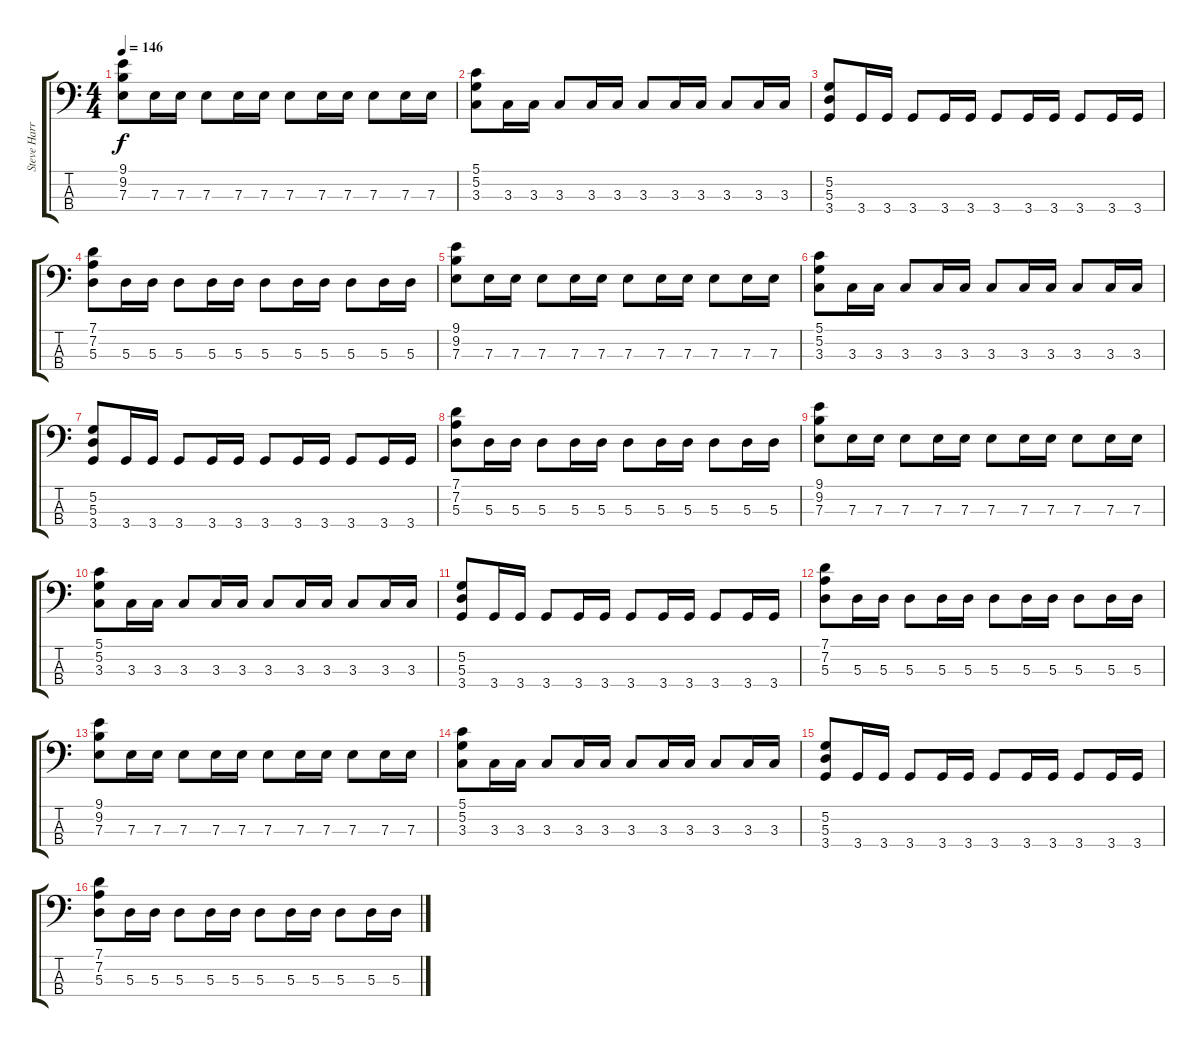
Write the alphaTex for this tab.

\track ("Steve Harris" "Steve Harr") {instrument electricbassfinger}
\staff {score tabs}
\tuning (G2 D2 A1 E1) {hide}
\ts (4 4)
\tempo 146
\clef f4
\ks c
(9.1 9.2 7.3).8{dy f} 7.3.16 7.3.16 7.3.8 7.3.16 7.3.16 7.3.8 7.3.16 7.3.16 7.3.8 7.3.16 7.3.16 |
(5.1 5.2 3.3).8 3.3.16 3.3.16 3.3.8 3.3.16 3.3.16 3.3.8 3.3.16 3.3.16 3.3.8 3.3.16 3.3.16 |
(5.2 5.3 3.4).8 3.4.16 3.4.16 3.4.8 3.4.16 3.4.16 3.4.8 3.4.16 3.4.16 3.4.8 3.4.16 3.4.16 |
(7.1 7.2 5.3).8 5.3.16 5.3.16 5.3.8 5.3.16 5.3.16 5.3.8 5.3.16 5.3.16 5.3.8 5.3.16 5.3.16 |
(9.1 9.2 7.3).8 7.3.16 7.3.16 7.3.8 7.3.16 7.3.16 7.3.8 7.3.16 7.3.16 7.3.8 7.3.16 7.3.16 |
(5.1 5.2 3.3).8 3.3.16 3.3.16 3.3.8 3.3.16 3.3.16 3.3.8 3.3.16 3.3.16 3.3.8 3.3.16 3.3.16 |
(5.2 5.3 3.4).8 3.4.16 3.4.16 3.4.8 3.4.16 3.4.16 3.4.8 3.4.16 3.4.16 3.4.8 3.4.16 3.4.16 |
(7.1 7.2 5.3).8 5.3.16 5.3.16 5.3.8 5.3.16 5.3.16 5.3.8 5.3.16 5.3.16 5.3.8 5.3.16 5.3.16 |
(9.1 9.2 7.3).8 7.3.16 7.3.16 7.3.8 7.3.16 7.3.16 7.3.8 7.3.16 7.3.16 7.3.8 7.3.16 7.3.16 |
(5.1 5.2 3.3).8 3.3.16 3.3.16 3.3.8 3.3.16 3.3.16 3.3.8 3.3.16 3.3.16 3.3.8 3.3.16 3.3.16 |
(5.2 5.3 3.4).8 3.4.16 3.4.16 3.4.8 3.4.16 3.4.16 3.4.8 3.4.16 3.4.16 3.4.8 3.4.16 3.4.16 |
(7.1 7.2 5.3).8 5.3.16 5.3.16 5.3.8 5.3.16 5.3.16 5.3.8 5.3.16 5.3.16 5.3.8 5.3.16 5.3.16 |
(9.1 9.2 7.3).8 7.3.16 7.3.16 7.3.8 7.3.16 7.3.16 7.3.8 7.3.16 7.3.16 7.3.8 7.3.16 7.3.16 |
(5.1 5.2 3.3).8 3.3.16 3.3.16 3.3.8 3.3.16 3.3.16 3.3.8 3.3.16 3.3.16 3.3.8 3.3.16 3.3.16 |
(5.2 5.3 3.4).8 3.4.16 3.4.16 3.4.8 3.4.16 3.4.16 3.4.8 3.4.16 3.4.16 3.4.8 3.4.16 3.4.16 |
(7.1 7.2 5.3).8 5.3.16 5.3.16 5.3.8 5.3.16 5.3.16 5.3.8 5.3.16 5.3.16 5.3.8 5.3.16 5.3.16
